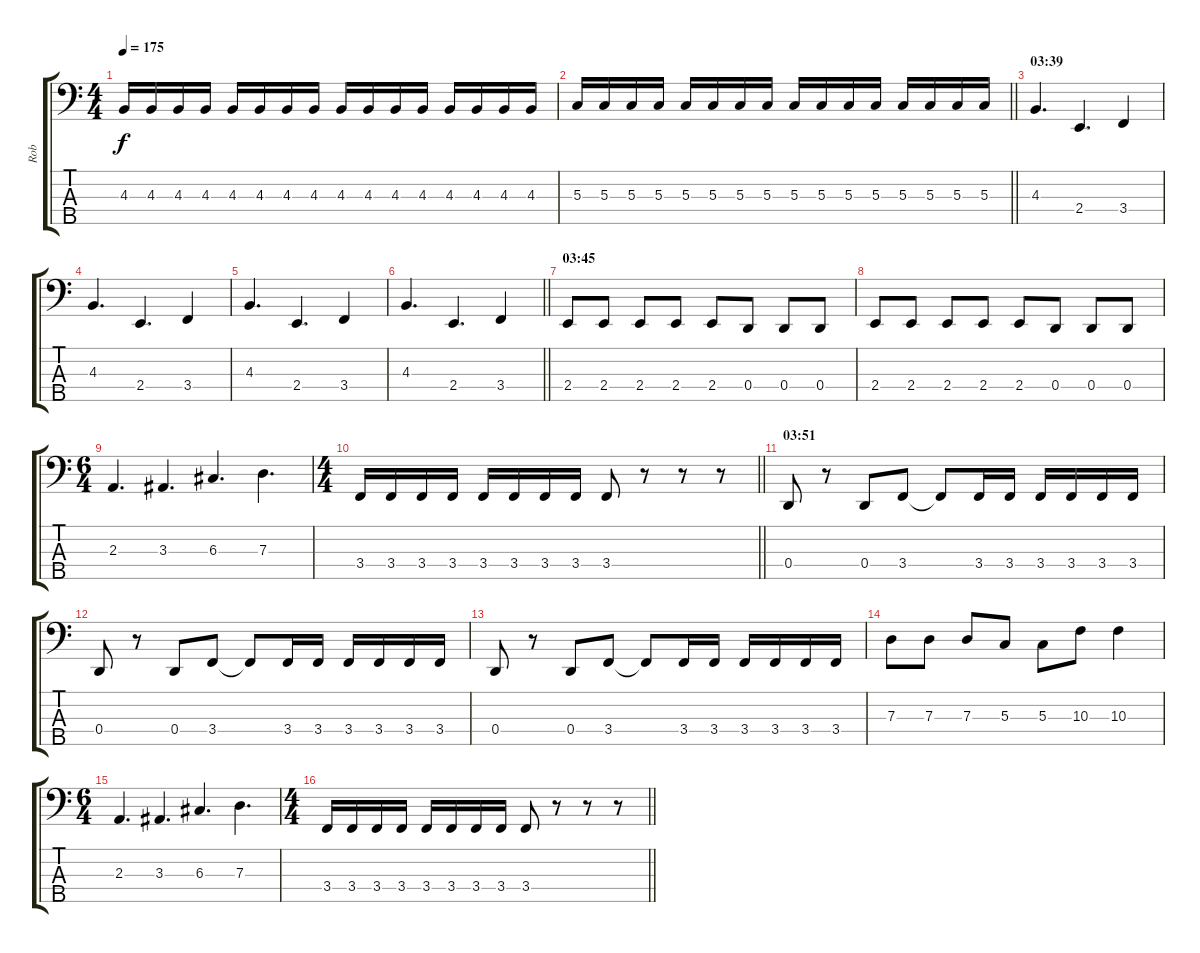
\track ("Rob" "Rob") {instrument electricbassfinger}
\staff {score tabs}
\tuning (F2 C2 G1 D1 A0) {hide}
\ts (4 4)
\tempo 175
\clef f4
\ks c
4.3.16{dy f} 4.3.16 4.3.16 4.3.16 4.3.16 4.3.16 4.3.16 4.3.16 4.3.16 4.3.16 4.3.16 4.3.16 4.3.16 4.3.16 4.3.16 4.3.16 |
\barLineRight lightlight
5.3.16 5.3.16 5.3.16 5.3.16 5.3.16 5.3.16 5.3.16 5.3.16 5.3.16 5.3.16 5.3.16 5.3.16 5.3.16 5.3.16 5.3.16 5.3.16 |
\section ("" "03:39")
4.3.4{d} 2.4.4{d} 3.4.4 |
4.3.4{d} 2.4.4{d} 3.4.4 |
4.3.4{d} 2.4.4{d} 3.4.4 |
\barLineRight lightlight
4.3.4{d} 2.4.4{d} 3.4.4 |
\section ("" "03:45")
2.4.8 2.4.8 2.4.8 2.4.8 2.4.8 0.4.8 0.4.8 0.4.8 |
2.4.8 2.4.8 2.4.8 2.4.8 2.4.8 0.4.8 0.4.8 0.4.8 |
\ts (6 4)
2.3.4{d} 3.3.4{d} 6.3.4{d} 7.3.4{d} |
\ts (4 4)
\barLineRight lightlight
3.4.16 3.4.16 3.4.16 3.4.16 3.4.16 3.4.16 3.4.16 3.4.16 3.4.8 r.8 r.8 r.8 |
\section ("" "03:51")
0.4.8 r.8 0.4.8 3.4.8 3.4{t}.8 3.4.16 3.4.16 3.4.16 3.4.16 3.4.16 3.4.16 |
0.4.8 r.8 0.4.8 3.4.8 3.4{t}.8 3.4.16 3.4.16 3.4.16 3.4.16 3.4.16 3.4.16 |
0.4.8 r.8 0.4.8 3.4.8 3.4{t}.8 3.4.16 3.4.16 3.4.16 3.4.16 3.4.16 3.4.16 |
7.3.8 7.3.8 7.3.8 5.3.8 5.3.8 10.3.8 10.3.4 |
\ts (6 4)
2.3.4{d} 3.3.4{d} 6.3.4{d} 7.3.4{d} |
\ts (4 4)
\barLineRight lightlight
3.4.16 3.4.16 3.4.16 3.4.16 3.4.16 3.4.16 3.4.16 3.4.16 3.4.8 r.8 r.8 r.8
